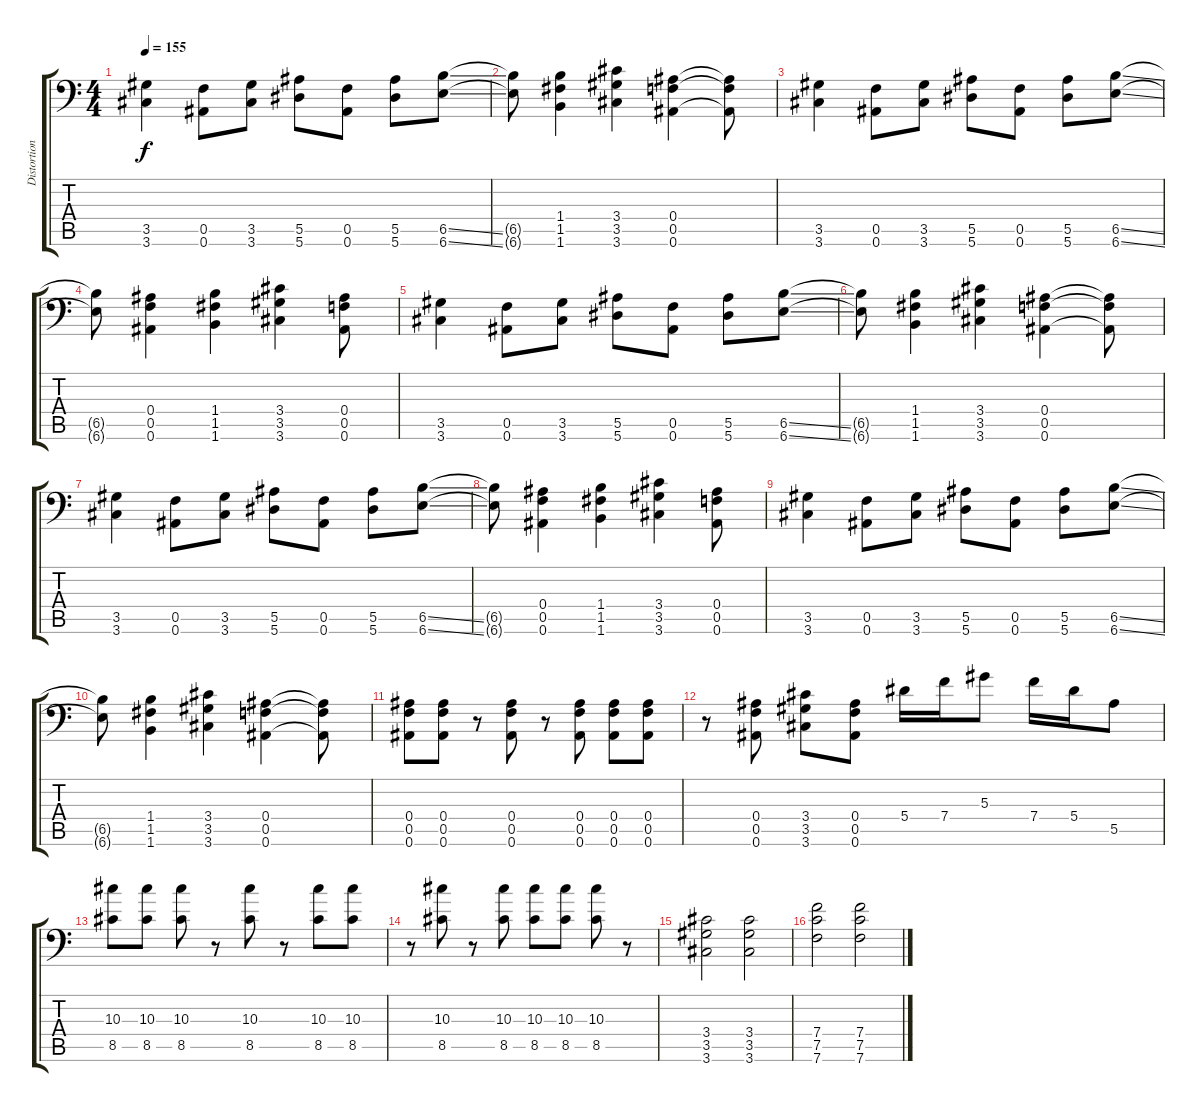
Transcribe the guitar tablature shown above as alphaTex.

\track ("Distortion" "Distortion") {instrument distortionguitar}
\staff {score tabs}
\tuning (C4 G3 Eb3 Bb2 F2 Bb1) {hide}
\ts (4 4)
\tempo 155
\clef f4
\ks c
(3.5 3.6).4{dy f} (0.5 0.6).8 (3.5 3.6).8 (5.5 5.6).8 (0.5 0.6).8 (5.5 5.6).8 (6.5{ss} 6.6{ss}).8 |
(6.5{t} 6.6{t}).8 (1.4 1.5 1.6).4 (3.4 3.5 3.6).4 (0.4 0.5 0.6).4 (0.4{t} 0.5{t} 0.6{t}).8 |
(3.5 3.6).4 (0.5 0.6).8 (3.5 3.6).8 (5.5 5.6).8 (0.5 0.6).8 (5.5 5.6).8 (6.5{ss} 6.6{ss}).8 |
(6.5{t} 6.6{t}).8 (0.4 0.5 0.6).4 (1.4 1.5 1.6).4 (3.4 3.5 3.6).4 (0.4 0.5 0.6).8 |
(3.5 3.6).4 (0.5 0.6).8 (3.5 3.6).8 (5.5 5.6).8 (0.5 0.6).8 (5.5 5.6).8 (6.5{ss} 6.6{ss}).8 |
(6.5{t} 6.6{t}).8 (1.4 1.5 1.6).4 (3.4 3.5 3.6).4 (0.4 0.5 0.6).4 (0.4{t} 0.5{t} 0.6{t}).8 |
(3.5 3.6).4 (0.5 0.6).8 (3.5 3.6).8 (5.5 5.6).8 (0.5 0.6).8 (5.5 5.6).8 (6.5{ss} 6.6{ss}).8 |
(6.5{t} 6.6{t}).8 (0.4 0.5 0.6).4 (1.4 1.5 1.6).4 (3.4 3.5 3.6).4 (0.4 0.5 0.6).8 |
(3.5 3.6).4 (0.5 0.6).8 (3.5 3.6).8 (5.5 5.6).8 (0.5 0.6).8 (5.5 5.6).8 (6.5{ss} 6.6{ss}).8 |
(6.5{t} 6.6{t}).8 (1.4 1.5 1.6).4 (3.4 3.5 3.6).4 (0.4 0.5 0.6).4 (0.4{t} 0.5{t} 0.6{t}).8 |
(0.4 0.5 0.6).8 (0.4 0.5 0.6).8 r.8 (0.4 0.5 0.6).8 r.8 (0.4 0.5 0.6).8 (0.4 0.5 0.6).8 (0.4 0.5 0.6).8 |
r.8 (0.4 0.5 0.6).8 (3.4 3.5 3.6).8 (0.4 0.5 0.6).8 5.4.16 7.4.16 5.3.8 7.4.16 5.4.16 5.5.8 |
(10.3 8.5).8 (10.3 8.5).8 (10.3 8.5).8 r.8 (10.3 8.5).8 r.8 (10.3 8.5).8 (10.3 8.5).8 |
r.8 (10.3 8.5).8 r.8 (10.3 8.5).8 (10.3 8.5).8 (10.3 8.5).8 (10.3 8.5).8 r.8 |
(3.4 3.5 3.6).2 (3.4 3.5 3.6).2 |
(7.4 7.5 7.6).2 (7.4{ss} 7.5{ss} 7.6{ss}).2
